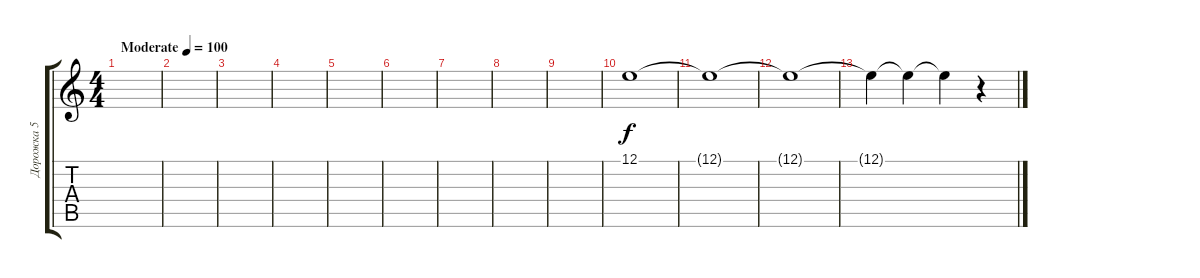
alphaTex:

\track ("Дорожка 5" "Дорожка 5") {instrument stringensemble1}
\staff {score tabs}
\tuning (E4 B3 G3 D3 A2 E2) {hide}
\ts (4 4)
\tempo (100 "Moderate")
\clef g2
\ks c
|
|
|
|
|
|
|
|
|
12.1.1 |
12.1{t}.1 |
12.1{t}.1 |
12.1{t}.4 12.1{t}.4 12.1{t}.4 r.4
